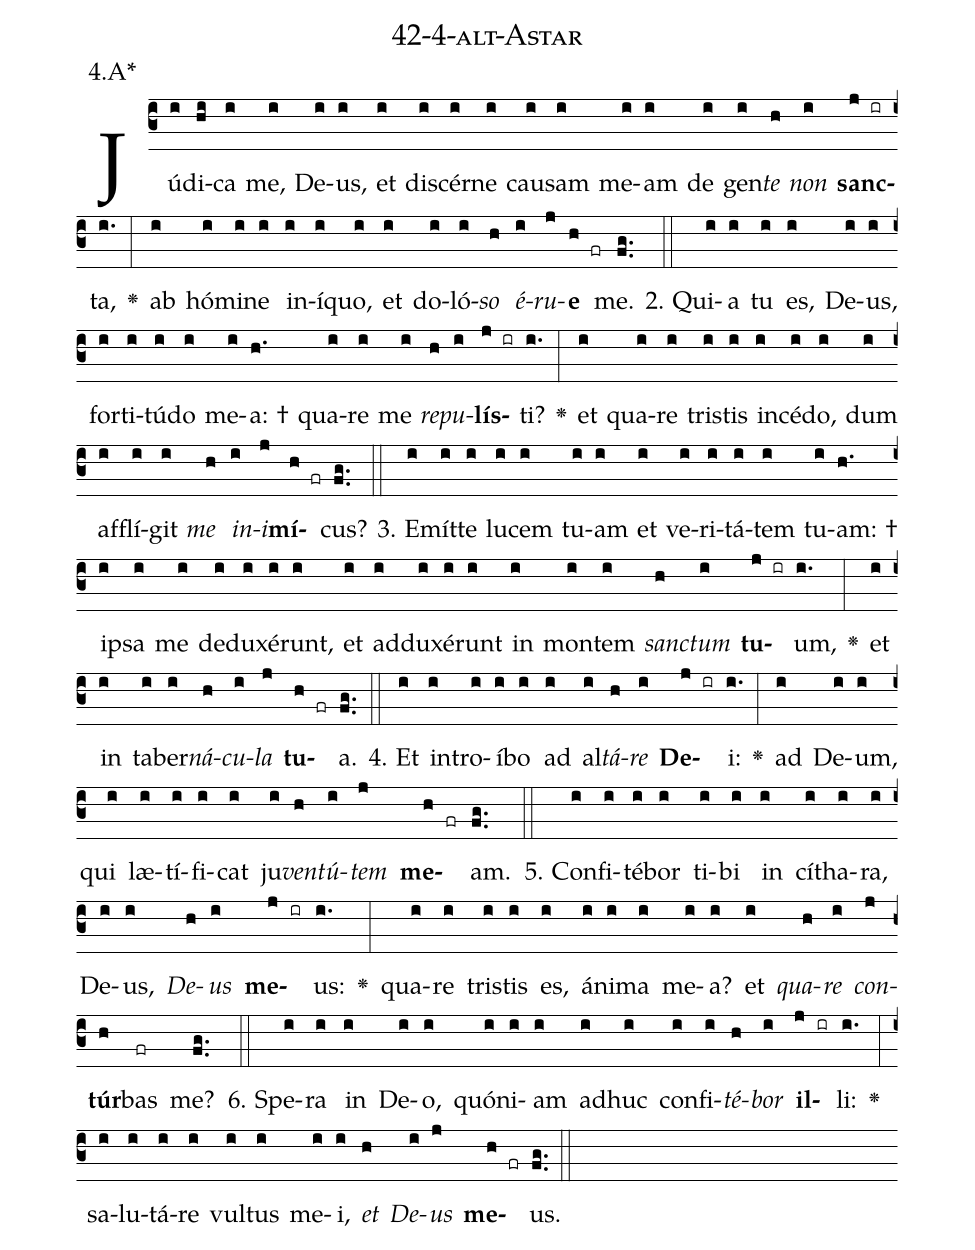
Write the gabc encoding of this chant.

name: 42-4-alt-Astar;
annotation: 4.A*;
%%
(c3)Jú(i)di(hi)ca(i) me,(i) De(i)us,(i) et(i) di(i)scér(i)ne(i) cau(i)sam(i) me(i)am(i) de(i) gen(i)<i>te</i>(h) <i>non</i>(i) <b>sanc</b>(j ir)ta,(i.) <v>\greheightstar</v>(:) ab(i) hó(i)mi(i)ne(i) in(i)í(i)quo,(i) et(i) do(i)ló(i)<i>so</i>(h) <i>é</i>(i)<i>ru</i>(j)<b>e</b>(h fr) me.(fg..) (::)
2. Qui(i)a(i) tu(i) es,(i) De(i)us,(i) for(i)ti(i)tú(i)do(i) me(i)a: †(h.) qua(i)re(i) me(i) <i>re</i>(h)<i>pu</i>(i)<b>lís</b>(j ir)ti?(i.) <v>\greheightstar</v>(:) et(i) qua(i)re(i) tris(i)tis(i) in(i)cé(i)do,(i) dum(i) af(i)flí(i)git(i) <i>me</i>(h) <i>in</i>(i)<i>i</i>(j)<b>mí</b>(h fr)cus?(fg..) (::)
3. E(i)mít(i)te(i) lu(i)cem(i) tu(i)am(i) et(i) ve(i)ri(i)tá(i)tem(i) tu(i)am: †(h.) ip(i)sa(i) me(i) de(i)du(i)xé(i)runt,(i) et(i) ad(i)du(i)xé(i)runt(i) in(i) mon(i)tem(i) <i>sanc</i>(h)<i>tum</i>(i) <b>tu</b>(j ir)um,(i.) <v>\greheightstar</v>(:) et(i) in(i) ta(i)ber(i)<i>ná</i>(h)<i>cu</i>(i)<i>la</i>(j) <b>tu</b>(h fr)a.(fg..) (::)
4. Et(i) in(i)tro(i)í(i)bo(i) ad(i) al(i)<i>tá</i>(h)<i>re</i>(i) <b>De</b>(j ir)i:(i.) <v>\greheightstar</v>(:) ad(i) De(i)um,(i) qui(i) læ(i)tí(i)fi(i)cat(i) ju(i)<i>ven</i>(h)<i>tú</i>(i)<i>tem</i>(j) <b>me</b>(h fr)am.(fg..) (::)
5. Con(i)fi(i)té(i)bor(i) ti(i)bi(i) in(i) cí(i)tha(i)ra,(i) De(i)us,(i) <i>De</i>(h)<i>us</i>(i) <b>me</b>(j ir)us:(i.) <v>\greheightstar</v>(:) qua(i)re(i) tris(i)tis(i) es,(i) á(i)ni(i)ma(i) me(i)a?(i) et(i) <i>qua</i>(h)<i>re</i>(i) <i>con</i>(j)<b>túr</b>(h)bas(fr) me?(fg..) (::)
6. Spe(i)ra(i) in(i) De(i)o,(i) quón(i)i(i)am(i) ad(i)huc(i) con(i)fi(i)<i>té</i>(h)<i>bor</i>(i) <b>il</b>(j ir)li:(i.) <v>\greheightstar</v>(:) sa(i)lu(i)tá(i)re(i) vul(i)tus(i) me(i)i,(i) <i>et</i>(h) <i>De</i>(i)<i>us</i>(j) <b>me</b>(h fr)us.(fg..) (::)
